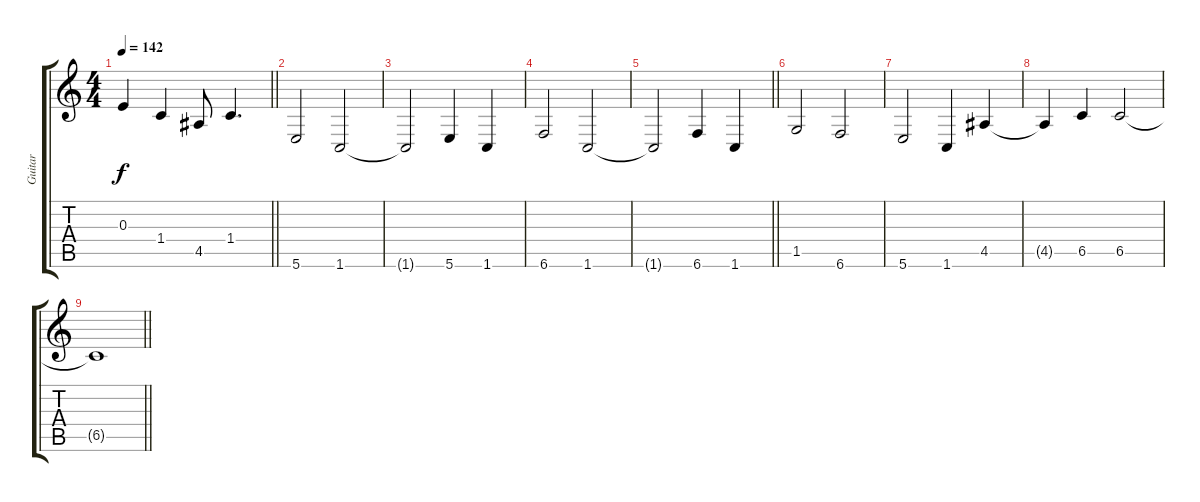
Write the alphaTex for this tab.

\track ("Guitar" "Guitar") {instrument distortionguitar}
\staff {score tabs}
\tuning (Db4 Ab3 E3 B2 Gb2 B1) {hide}
\ts (4 4)
\tempo 142
\clef g2
\barLineRight lightlight
\ks c
0.3{t}.4{dy f} 1.4.4 4.5.8 1.4.4{d} |
5.6.2 1.6.2 |
1.6{t}.2 5.6.4 1.6.4 |
6.6.2 1.6.2 |
\barLineRight lightlight
1.6{t}.2 6.6.4 1.6.4 |
1.5.2 6.6.2 |
5.6.2 1.6.4 4.5.4 |
4.5{t}.4 6.5.4 6.5.2 |
\barLineRight lightlight
6.5{t}.1
